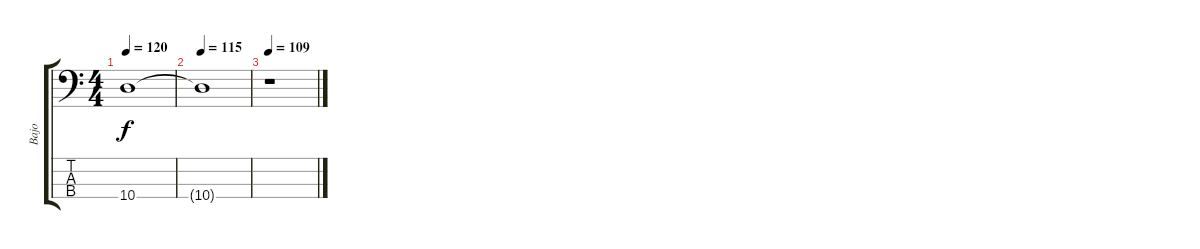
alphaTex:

\track ("Bajo" "Bajo") {instrument electricbassfinger}
\staff {score tabs}
\tuning (G2 D2 A1 E1) {hide}
\ts (4 4)
\tempo 120
\clef f4
\ks c
10.4{t}.1{dy f} |
\tempo 115
10.4{t}.1 |
\tempo 109
r.1
